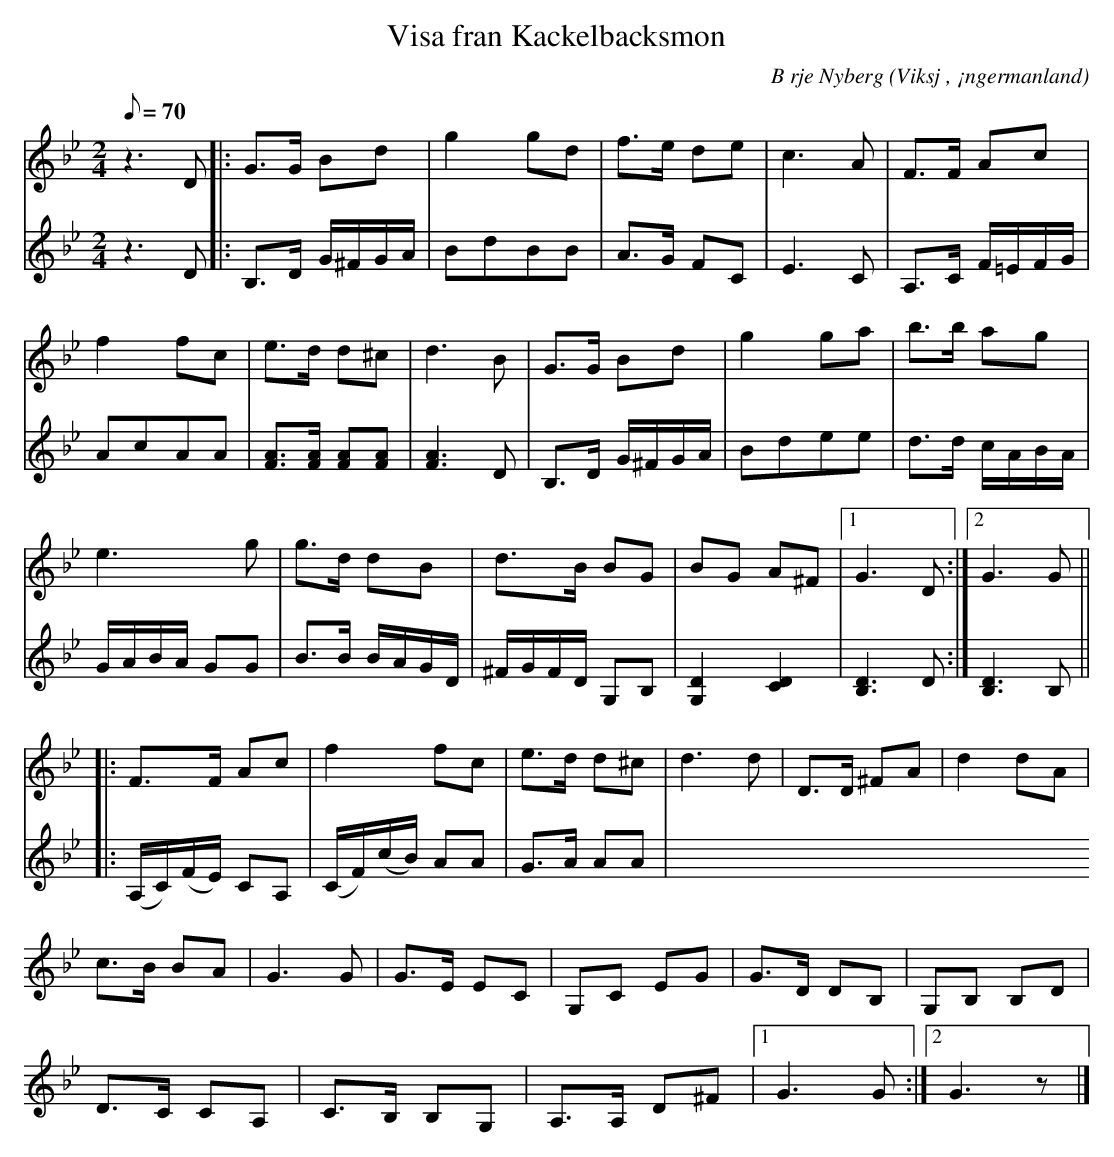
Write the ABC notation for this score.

X:1
T:Visa fran Kackelbacksmon
C:B rje Nyberg
O:Viksj , ¡ngermanland
M:2/4
L:1/8
Q:70
K:Gm
V:1
z2> D2|: G>G Bd | g2 gd | f>e de | c2>A2 | F>F Ac |
f2 fc | e>d d^c | d2>B2 | G>G Bd |g2 ga | b>b ag |
e2> g2 | g>d dB |d>B BG |BG A^F |1 G2> D2 :|2 G2> G2 ||
|: F>F Ac | f2 fc | e>d d^c | d2>d2 | D>D ^FA | d2 dA |
c>B BA |G2> G2 | G>E EC | G,C EG | G>D DB, | G,B, B,D |
D>C CA, | C>B, B,G, | A,>A, D^F |1 G2> G2 :|2 G2> z2 |]
V:2
z2> D2 |: B,>D G/2^F/2G/2A/2 | BdBB | A>G FC | E2>C2 | A,>C F/2=E/2F/2G/2 |
AcAA | [AF]>[AF] [AF][AF] | [A2F2]> D2 | B,>D G/2^F/2G/2A/2 | Bdee | d>d c/2A/2B/2A/2 |
G/2A/2B/2A/2 GG | B>B B/2A/2G/2D/2 | ^F/2G/2F/2D/2 G,B, | [G,2D2] [C2D2] | [D2B,2]> D2 :| [D2B,2]> B,2 ||
|: (A,/2C/2)(F/2E/2) CA, | (C/2F/2)(c/2B/2) AA | G>A AA |
